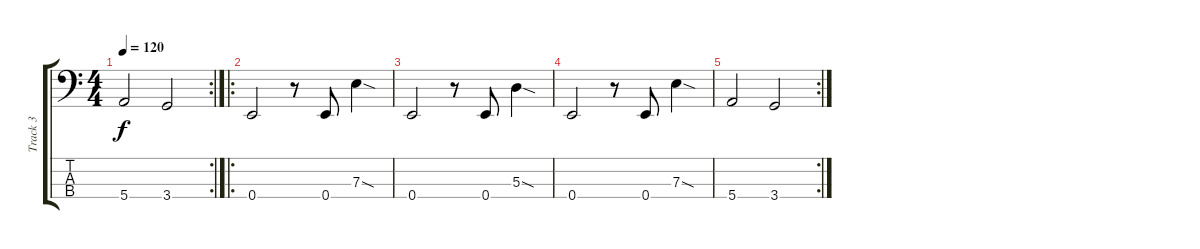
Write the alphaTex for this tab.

\track ("Track 3" "Track 3") {instrument electricbasspick}
\staff {score tabs}
\tuning (G2 D2 A1 E1) {hide}
\rc 2
\ts (4 4)
\tempo 120
\clef f4
\ks c
5.4.2{dy f} 3.4.2 |
\ro
0.4.2 r.8 0.4.8 7.3{sod}.4 |
0.4.2 r.8 0.4.8 5.3{sod}.4 |
0.4.2 r.8 0.4.8 7.3{sod}.4 |
\rc 2
5.4.2 3.4.2
